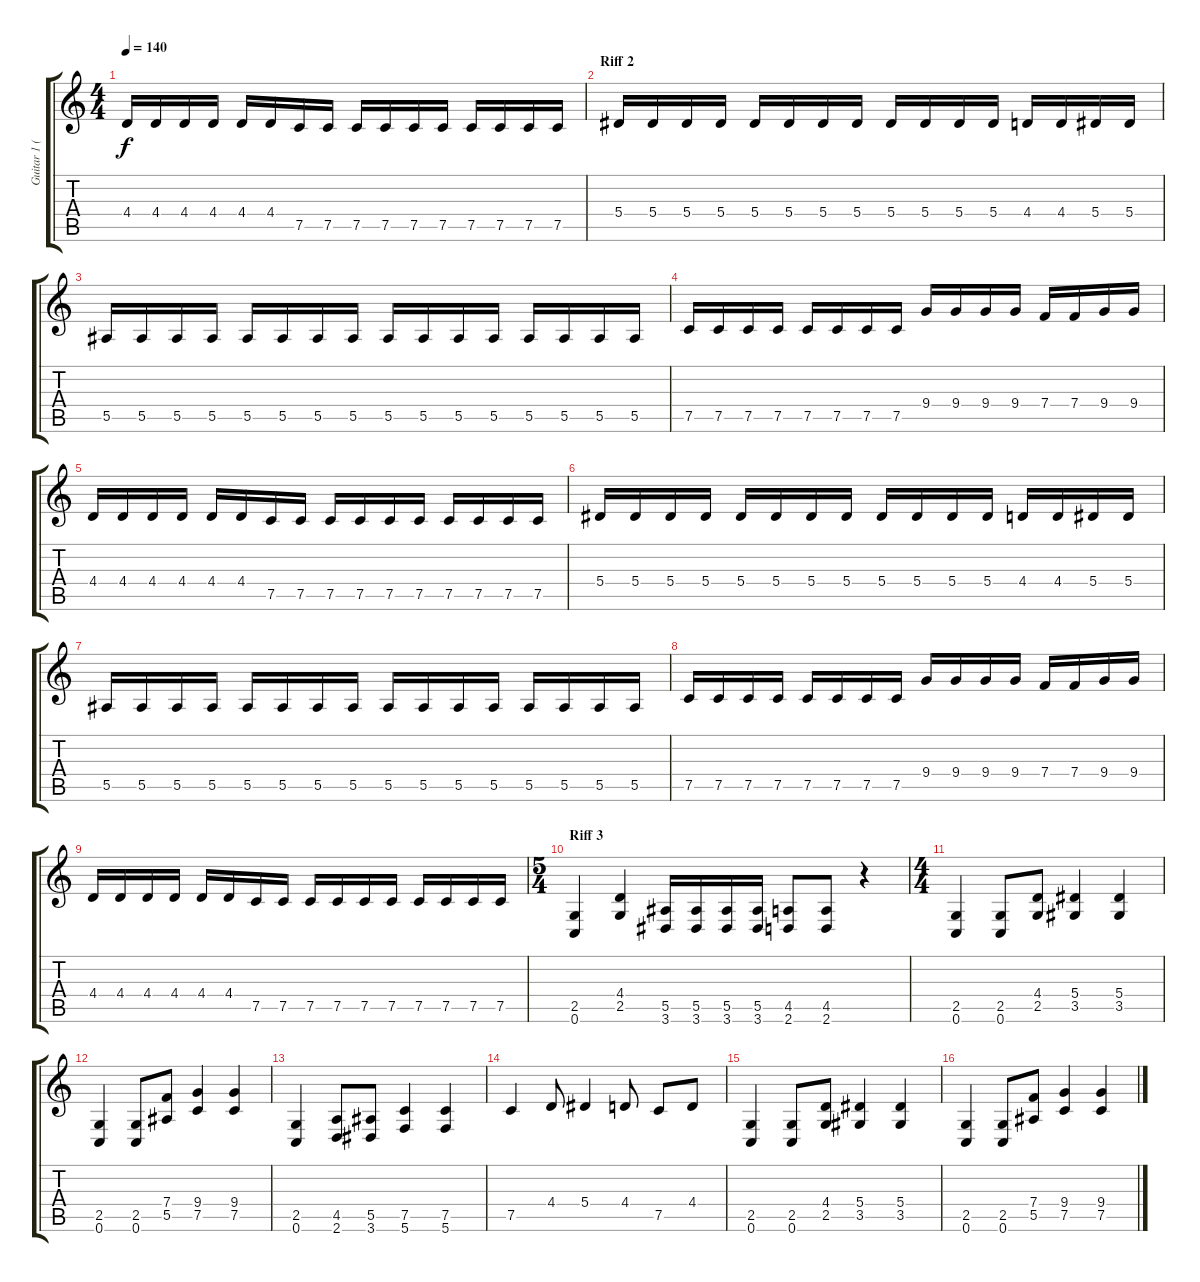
\track ("Guitar 1 (Lead)" "Guitar 1 (") {instrument overdrivenguitar}
\staff {score tabs}
\tuning (C4 G3 Eb3 Bb2 F2 C2) {hide}
\ts (4 4)
\tempo 140
\clef g2
\ks c
4.4.16{dy f} 4.4.16 4.4.16 4.4.16 4.4.16 4.4.16 7.5.16 7.5.16 7.5.16 7.5.16 7.5.16 7.5.16 7.5.16 7.5.16 7.5.16 7.5.16 |
\section ("" "Riff 2")
5.4.16 5.4.16 5.4.16 5.4.16 5.4.16 5.4.16 5.4.16 5.4.16 5.4.16 5.4.16 5.4.16 5.4.16 4.4.16 4.4.16 5.4.16 5.4.16 |
5.5.16 5.5.16 5.5.16 5.5.16 5.5.16 5.5.16 5.5.16 5.5.16 5.5.16 5.5.16 5.5.16 5.5.16 5.5.16 5.5.16 5.5.16 5.5.16 |
7.5.16 7.5.16 7.5.16 7.5.16 7.5.16 7.5.16 7.5.16 7.5.16 9.4.16 9.4.16 9.4.16 9.4.16 7.4.16 7.4.16 9.4.16 9.4.16 |
4.4.16 4.4.16 4.4.16 4.4.16 4.4.16 4.4.16 7.5.16 7.5.16 7.5.16 7.5.16 7.5.16 7.5.16 7.5.16 7.5.16 7.5.16 7.5.16 |
5.4.16 5.4.16 5.4.16 5.4.16 5.4.16 5.4.16 5.4.16 5.4.16 5.4.16 5.4.16 5.4.16 5.4.16 4.4.16 4.4.16 5.4.16 5.4.16 |
5.5.16 5.5.16 5.5.16 5.5.16 5.5.16 5.5.16 5.5.16 5.5.16 5.5.16 5.5.16 5.5.16 5.5.16 5.5.16 5.5.16 5.5.16 5.5.16 |
7.5.16 7.5.16 7.5.16 7.5.16 7.5.16 7.5.16 7.5.16 7.5.16 9.4.16 9.4.16 9.4.16 9.4.16 7.4.16 7.4.16 9.4.16 9.4.16 |
4.4.16 4.4.16 4.4.16 4.4.16 4.4.16 4.4.16 7.5.16 7.5.16 7.5.16 7.5.16 7.5.16 7.5.16 7.5.16 7.5.16 7.5.16 7.5.16 |
\ts (5 4)
\section ("" "Riff 3")
(2.5 0.6).4 (4.4 2.5).4 (5.5 3.6).16 (5.5 3.6).16 (5.5 3.6).16 (5.5 3.6).16 (4.5 2.6).8 (4.5 2.6).8 r.4 |
\ts (4 4)
(2.5 0.6).4{volume 14} (2.5 0.6).8 (4.4 2.5).8 (5.4 3.5).4 (5.4 3.5).4 |
(2.5 0.6).4 (2.5 0.6).8 (7.4 5.5).8 (9.4 7.5).4 (9.4 7.5).4 |
(2.5 0.6).4 (4.5 2.6).8 (5.5 3.6).8 (7.5 5.6).4 (7.5 5.6).4 |
7.5.4{volume 16} 4.4.8 5.4.4 4.4.8 7.5.8 4.4.8 |
(2.5 0.6).4{volume 14} (2.5 0.6).8 (4.4 2.5).8 (5.4 3.5).4 (5.4 3.5).4 |
(2.5 0.6).4 (2.5 0.6).8 (7.4 5.5).8 (9.4 7.5).4 (9.4 7.5).4
